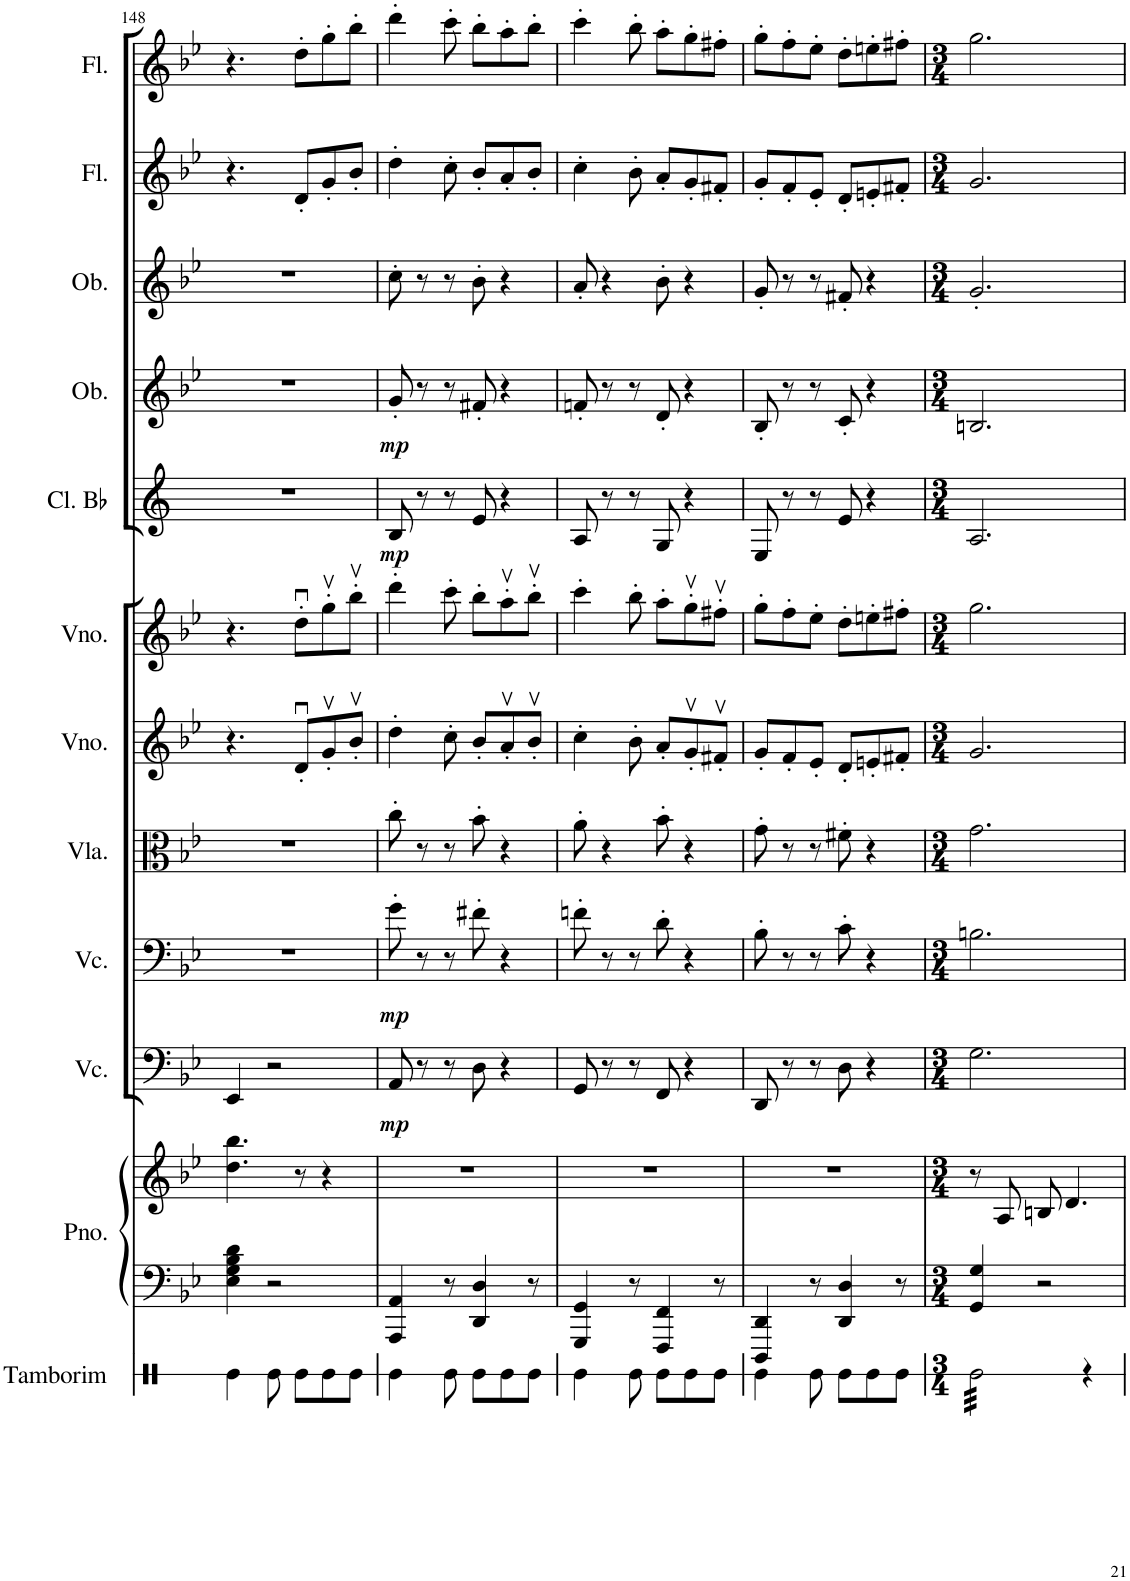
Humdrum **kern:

**kern	**kern	**kern	**dynam	**kern	**dynam	**kern	**kern	**kern	**kern	**dynam	**kern	**dynam	**kern	**kern	**kern
*part11	*part11	*part10	*part10	*part9	*part9	*part8	*part7	*part6	*part5	*part5	*part4	*part4	*part3	*part2	*part1
*staff12	*staff11	*staff10	*staff10	*staff9	*staff9	*staff8	*staff7	*staff6	*staff5	*staff5	*staff4	*staff4	*staff3	*staff2	*staff1
*I"Piano	*	*I"Violoncelo	*	*I"Violoncelo	*	*I"Viola	*I"Violino	*I"Violino	*I"Clarinete em Bb	*	*I"Oboé	*	*I"Oboé	*I"Flauta	*I"Flauta
*I'Pno.	*	*I'Vc.	*	*I'Vc.	*	*I'Vla.	*I'Vno.	*I'Vno.	*I'Cl. Bb	*	*I'Ob.	*	*I'Ob.	*I'Fl.	*I'Fl.
!!LO:PB:g=z
*clefF4	*clefG2	*clefF4	*	*clefF4	*	*clefC3	*clefG2	*clefG2	*clefG2	*	*clefG2	*	*clefG2	*clefG2	*clefG2
*	*	*	*	*	*	*	*	*	*Trd1c2	*	*	*	*	*	*
*k[b-e-]	*k[b-e-]	*k[b-e-]	*	*k[b-e-]	*	*k[b-e-]	*k[b-e-]	*k[b-e-]	*k[]	*	*k[b-e-]	*	*k[b-e-]	*k[b-e-]	*k[b-e-]
*M6/8	*M6/8	*M6/8	*	*M6/8	*	*M6/8	*M6/8	*M6/8	*M6/8	*	*M6/8	*	*M6/8	*M6/8	*M6/8
=148	=148	=148	=148	=148	=148	=148	=148	=148	=148	=148	=148	=148	=148	=148	=148
4E-\ 4G\ 4B-\ 4d\	4.dd\ 4.bb-\	4EE-/	.	2.r	.	2.r	4.r	4.r	2.r	.	2.r	.	2.r	4.r	4.r
2r	.	2r	.	.	.	.	.	.	.	.	.	.	.	.	.
.	8r	.	.	.	.	.	8du'/L	8ddu'\L	.	.	.	.	.	8d'/L	8dd'\L
.	4r	.	.	.	.	.	8gv'/	8ggv'\	.	.	.	.	.	8g'/	8gg'\
.	.	.	.	.	.	.	8b-v'/J	8bb-v'\J	.	.	.	.	.	8b-'/J	8bb-'\J
=149	=149	=149	=149	=149	=149	=149	=149	=149	=149	=149	=149	=149	=149	=149	=149
!	!	!	!LO:DY:b	!	!LO:DY:b	!	!	!	!	!LO:DY:b	!	!LO:DY:b	!	!	!
4AAA/ 4AA/	2.r	8AA/	mp	8g'\	mp	8cc'\	4dd'\	4ddd'\	8B/	mp	8g'/	mp	8cc'\	4dd'\	4ddd'\
.	.	8r	.	8r	.	8r	.	.	8r	.	8r	.	8r	.	.
8r	.	8r	.	8r	.	8r	8cc'\	8ccc'\	8r	.	8r	.	8r	8cc'\	8ccc'\
4DD/ 4D/	.	8D\	.	8f#X'\	.	8b-'\	8b-'/L	8bb-'\L	8e/	.	8f#X'/	.	8b-'\	8b-'/L	8bb-'\L
.	.	4r	.	4r	.	4r	8av'/	8aav'\	4r	.	4r	.	4r	8a'/	8aa'\
8r	.	.	.	.	.	.	8b-v'/J	8bb-v'\J	.	.	.	.	.	8b-'/J	8bb-'\J
=150	=150	=150	=150	=150	=150	=150	=150	=150	=150	=150	=150	=150	=150	=150	=150
4GGG/ 4GG/	2.r	8GG/	.	8fn'\	.	8a'\	4cc'\	4ccc'\	8A/	.	8fn'/	.	8a'/	4cc'\	4ccc'\
.	.	8r	.	8r	.	4r	.	.	8r	.	8r	.	4r	.	.
8r	.	8r	.	8r	.	.	8b-'\	8bb-'\	8r	.	8r	.	.	8b-'\	8bb-'\
4FFF/ 4FF/	.	8FF/	.	8d'\	.	8b-'\	8a'/L	8aa'\L	8G/	.	8d'/	.	8b-'\	8a'/L	8aa'\L
.	.	4r	.	4r	.	4r	8gv'/	8ggv'\	4r	.	4r	.	4r	8g'/	8gg'\
8r	.	.	.	.	.	.	8f#Xv'/J	8ff#Xv'\J	.	.	.	.	.	8f#X'/J	8ff#X'\J
=151	=151	=151	=151	=151	=151	=151	=151	=151	=151	=151	=151	=151	=151	=151	=151
4DDD/ 4DD/	2.r	8DD/	.	8B-'\	.	8g'\	8g'/L	8gg'\L	8E/	.	8B-'/	.	8g'/	8g'/L	8gg'\L
.	.	8r	.	8r	.	8r	8f'/	8ff'\	8r	.	8r	.	8r	8f'/	8ff'\
8r	.	8r	.	8r	.	8r	8e-'/J	8ee-'\J	8r	.	8r	.	8r	8e-'/J	8ee-'\J
4DD/ 4D/	.	8D\	.	8c'\	.	8f#X'\	8d'/L	8dd'\L	8e/	.	8c'/	.	8f#X'/	8d'/L	8dd'\L
.	.	4r	.	4r	.	4r	8en'/	8een'\	4r	.	4r	.	4r	8en'/	8een'\
8r	.	.	.	.	.	.	8f#X'/J	8ff#X'\J	.	.	.	.	.	8f#X'/J	8ff#X'\J
=152	=152	=152	=152	=152	=152	=152	=152	=152	=152	=152	=152	=152	=152	=152	=152
*M3/4	*M3/4	*M3/4	*	*M3/4	*	*M3/4	*M3/4	*M3/4	*M3/4	*	*M3/4	*	*M3/4	*M3/4	*M3/4
4GG/ 4G/	8r	2.G\	.	2.Bn\	.	2.g\	2.g/	2.gg\	2.A/	.	2.Bn/	.	2.g'/	2.g/	2.gg\
.	8A/	.	.	.	.	.	.	.	.	.	.	.	.	.	.
2r	8Bn/	.	.	.	.	.	.	.	.	.	.	.	.	.	.
.	4.d/	.	.	.	.	.	.	.	.	.	.	.	.	.	.
=	=	=	=	=	=	=	=	=	=	=	=	=	=	=	=
*-	*-	*-	*-	*-	*-	*-	*-	*-	*-	*-	*-	*-	*-	*-	*-
